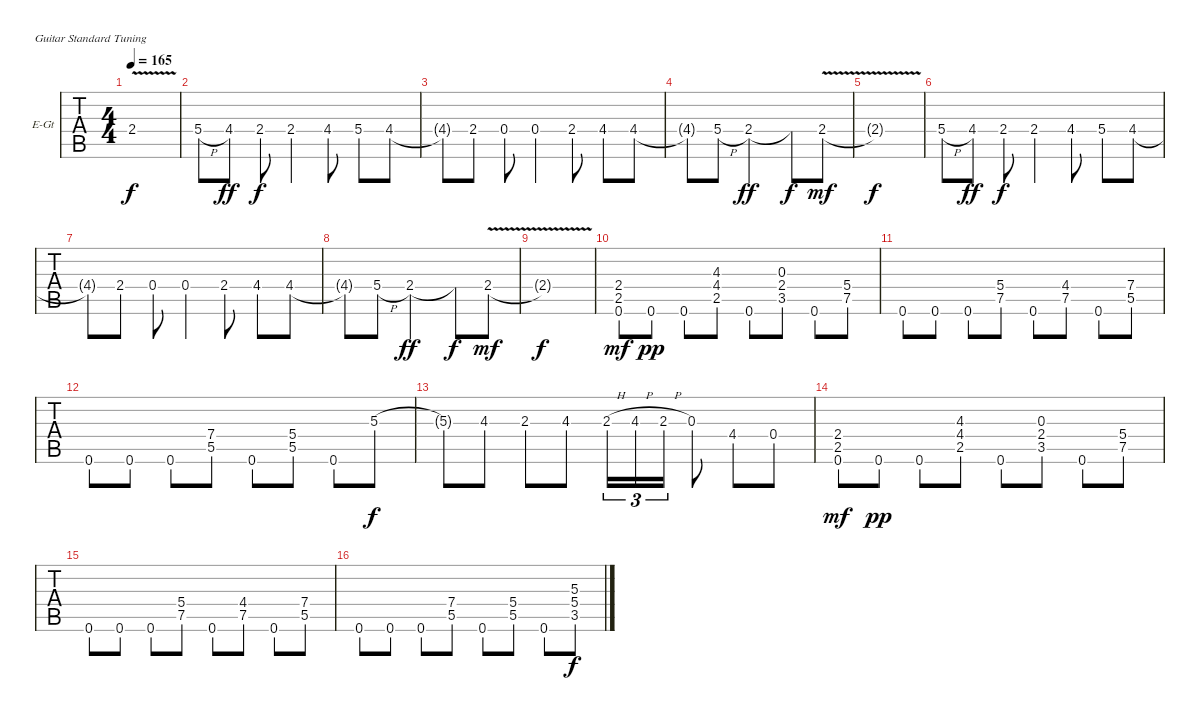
\bracketExtendMode groupsimilarinstruments
\firstSystemTrackNameOrientation horizontal
\otherSystemsTrackNameOrientation horizontal
\track ("Guitar 2 (Lead)" "E-Gt") {instrument distortionguitar}
\staff {tabs}
\tuning (E4 B3 G3 D3 A2 E2)
\ts (4 4)
\tempo 165
\clef g2
\ks c
2.4{v t}.1{dy f} |
5.4{h}.8 4.4.8{dy ff} 2.4.8{dy f} 2.4.4 4.4.8 5.4.8 4.4.8 |
4.4{t}.8 2.4.8 0.4.8 0.4.4 2.4.8 4.4.8 4.4.8 |
4.4{t}.8 5.4{h}.8 2.4.2{dy ff} 2.4{t}.8{dy f} 2.4{v}.8{dy mf} |
2.4{v t}.1{dy f} |
5.4{h}.8 4.4.8{dy ff} 2.4.8{dy f} 2.4.4 4.4.8 5.4.8 4.4.8 |
4.4{t}.8 2.4.8 0.4.8 0.4.4 2.4.8 4.4.8 4.4.8 |
4.4{t}.8 5.4{h}.8 2.4.2{dy ff} 2.4{t}.8{dy f} 2.4{v}.8{dy mf} |
2.4{v t}.1{dy f} |
(2.4 2.5 0.6).8{dy mf} 0.6.8{dy pp} 0.6.8 (4.3 4.4 2.5).8 0.6.8 (0.3 2.4 3.5).8 0.6.8 (5.4 7.5).8 |
0.6.8 0.6.8 0.6.8 (5.4 7.5).8 0.6.8 (4.4 7.5).8 0.6.8 (7.4 5.5).8 |
0.6.8 0.6.8 0.6.8 (7.4 5.5).8 0.6.8 (5.4 5.5).8 0.6.8 5.3.8{dy f} |
5.3{t}.8 4.3.8 2.3.8 4.3.8 2.3{h}.16{tu (3 2)} 4.3{h}.16{tu (3 2)} 2.3{h}.16{tu (3 2)} 0.3.8 4.4.8 0.4.8 |
(2.4 2.5 0.6).8{dy mf} 0.6.8{dy pp} 0.6.8 (4.3 4.4 2.5).8 0.6.8 (0.3 2.4 3.5).8 0.6.8 (5.4 7.5).8 |
0.6.8 0.6.8 0.6.8 (5.4 7.5).8 0.6.8 (4.4 7.5).8 0.6.8 (7.4 5.5).8 |
0.6.8 0.6.8 0.6.8 (7.4 5.5).8 0.6.8 (5.4 5.5).8 0.6.8 (5.3 5.4 3.5).8{dy f}
